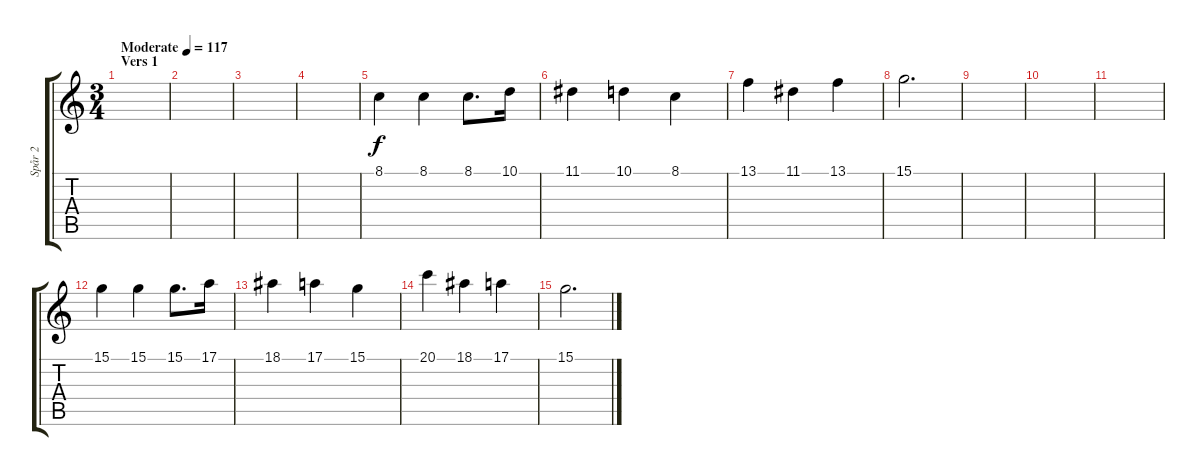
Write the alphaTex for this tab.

\track ("Spår 2" "Spår 2") {instrument acousticgrandpiano}
\staff {score tabs}
\tuning (E4 B3 G3 D3 A2 E2) {hide}
\ts (3 4)
\section ("" "Vers 1")
\tempo (117 "Moderate")
\clef g2
\ks c
|
|
|
|
8.1.4 8.1.4 8.1.8{d} 10.1.16 |
11.1.4 10.1.4 8.1.4 |
13.1.4 11.1.4 13.1.4 |
15.1.2{d} |
|
|
|
15.1.4 15.1.4 15.1.8{d} 17.1.16 |
18.1.4 17.1.4 15.1.4 |
20.1.4 18.1.4 17.1.4 |
15.1.2{d}
